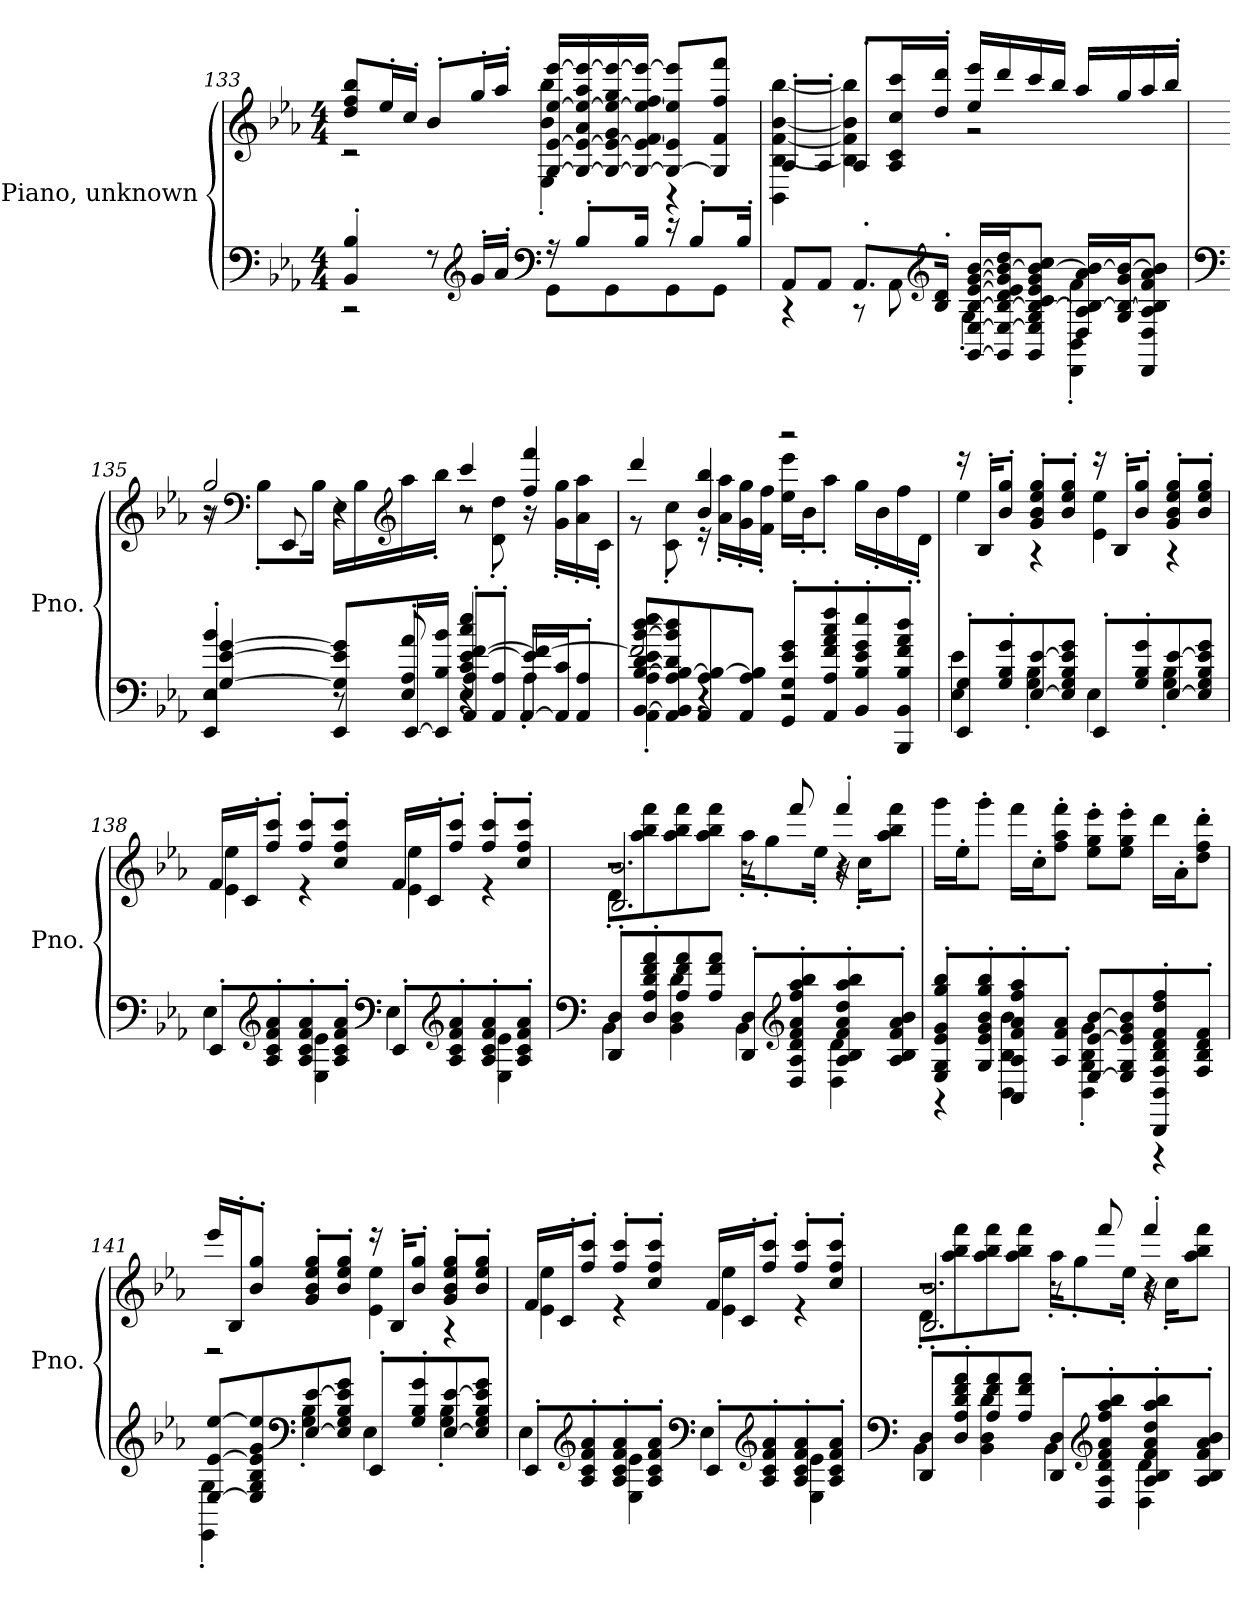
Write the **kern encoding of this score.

**kern	**kern
*part1	*part1
*staff2	*staff1
*I"Piano, unknown	*
*I'Pno.	*
!!LO:LB:g=z
*clefF4	*clefG2
*k[b-e-a-]	*k[b-e-a-]
*M4/4	*M4/4
=133	=133
*^	*^
4BB-/' 4B-/'	2r	8dd/ 8ff/ 8bb-/L	2r
.	.	16ee-'/L	.
.	.	16cc'/JJ	.
8r	.	8b-'/L	.
*clefG2	*	*	*
16g'/LL	.	16gg'/L	.
16a-'/JJ	.	16aa-'/JJ	.
*clefF4	*	*	*
16r	8GG\L	[16G/ [16e-/ [16ee-/ [16eee-/LL	4E-\' 4b-\' 4bb-\'
8B-'/L	.	16G/_ 16e-/_ 16a-/ 16ee-/_ 16aa-/ 16eee-/_	.
.	8GG\	16G/_ 16e-/_ 16g/ 16ee-/_ 16gg/ 16eee-/_	.
16B-/Jk	.	16G/_ 16e-/_ 16f/ 16ee-/_ 16ff/ 16eee-/_JJ	.
16r	8GG\	8G/_ 8e-/] 8ee-/] 8eee-/]L	4r
8B-'/L	.	.	.
.	8GG\J	8G/] 8f/ 8ff/ 8fff/J	.
16B-'/Jk	.	.	.
=134	=134	=134	=134
8AA-/L	4r	8A-'/L	4BB-\ [4B-\ [4f\ [4b-\ [4bb-\
8AA-/J	.	8A-'/J	.
8.AA-'/L	8r	8A-'/L	4B-\] 4f\] 4b-\] 4bb-\]
.	8AA-\	16A-/ 16c/ 16cc/ 16ccc/L	.
*clefG2	*	*	*
16B-/' 16d/'Jk	.	16dd/' 16ddd/'JJ	.
[16GG/ [16E-/ [16B-/ [16e-/ [16g/ [16b-/LL	4G'\	16ee-/ 16eee-/LL	2r
16GG/] 16E-/_ 16B-/_ 16d/ 16e-/] 16g/] 16b-/_ 16dd/J	.	16ddd/	.
8GG/ 8E-/] 8G/ 8B-/_ 8c/ 8e-/ 8g/ 8b-/_ 8cc/J	.	16ccc/	.
.	.	16bb-/JJ	.
16D/ 16A-/ 16B-/_ 16a-/ 16b-/_LL	4DD\' 4BB-\' 4f\'	16aa-/LL	.
16G/ 16B-/_ 16g/ 16b-/_J	.	16gg/	.
8DD/ 8D/ 8A-/ 8B-/] 8f/ 8a-/ 8b-/]J	.	16aa-/	.
.	.	16bb-'/JJ	.
*v	*v	*	*
*	*v	*v
!!LO:LB:g=z
=135	=135
*clefF4	*
*^	*^
*	*^	*	*^
4EE-/' 4E-/' 4b-/'	2r	[4G/ [4e-/ [4g/	2gg/	16r	8r
*	*	*	*clefF4	*	*
.	.	.	.	8B-'\L	.
.	.	.	.	.	8EE-/
.	.	.	.	16B-\Jk	.
8r	.	8EE-/ 8G/] 8e-/] 8g/]L	.	16E-\LL	4r
.	.	.	.	16B-\	.
*	*	*	*clefG2	*	*
8E-/' 8A-/' 8a-/'	.	[16EE-/L	.	16aa-\	.
.	.	16EE-/] 16B-/ 16b-/JJ	.	16bb-'\JJ	.
4E-/ 4c/ [4e-/ [4f/ 4cc/ 4ee-/	4r	8AA-/' 8A-/'L	4ccc/	8r	2r
.	.	8AA-/' 8A-/'J	.	8d\' 8dd\'	.
4e-/] 4f/_	4A-'\	[16AA-/LL	4ff/ 4fff/	16r	.
.	.	16AA-/] 16c/J	.	16g\' 16gg\'LL	.
.	.	8AA-/' 8A-/'J	.	16a-\' 16aa-\'	.
.	.	.	.	16c'\JJ	.
*	*	*	*	*v	*v
=136	=136	=136	=136	=136
2f/]	4AA-\' 4A-\' 4e-\' 4ee-\'	[8BB-/ [8B-/ [8d/ [8b-/ [8dd/L	4ddd/	8r
.	.	8AA-/ 8BB-/] 8A-/ 8B-/_ 8d/] 8b-/] 8dd/]	.	8c\' 8cc\'
.	4r	8AA-/ 8A-/ 8B-/_	4b-/ 4bb-/	16r
.	.	.	.	16a-\' 16aa-\'LL
.	.	8AA-/ 8A-/ 8B-/]J	.	16g\' 16gg\'
.	.	.	.	16f\' 16ff\'JJ
2r	2r	8GG/' 8G/' 8e-/' 8g/'L	2r	16ee-\ 16eee-\LL
.	.	.	.	16b-'\J
.	.	8AA-/' 8A-/' 8f/' 8a-/' 8cc/' 8ff/'	.	8aa-'\J
.	.	8BB-/' 8B-/' 8e-/' 8g/' 8ee-/'	.	16gg\LL
.	.	.	.	16b-'\
.	.	8BBB-/' 8BB-/' 8B-/' 8f/' 8a-/' 8dd/'J	.	16ff\
.	.	.	.	16d'\JJ
*	*v	*v	*	*
!!LO:LB:g=z	!!
=137	=137	=137	=137
8EE-/' 8G/'L	4E-\ 4e-\	16r	4ee-\
.	.	16B-'/KL	.
8G/' 8B-/' 8g/'	.	8b-/' 8gg/'J	.
[8E-/ [8e-/	4G\' 4B-\'	8g/' 8b-/' 8ee-/' 8gg/'L	4r
8E-/] 8G/ 8B-/ 8e-/] 8g/J	.	8b-/' 8ee-/' 8gg/'J	.
8EE-'/L	4E-\	16r	4e-\ 4ee-\
.	.	16B-'/KL	.
8G/' 8B-/' 8g/'	.	8b-/' 8gg/'J	.
[8E-/ [8e-/	4G\' 4B-\'	8g/' 8b-/' 8ee-/' 8gg/'L	4r
8E-/] 8G/ 8B-/ 8e-/] 8g/J	.	8b-/' 8ee-/' 8gg/'J	.
=138	=138	=138	=138
8EE-'/L	4E-\	16f/LL	4e-\ 4ee-\
.	.	16c'/J	.
*clefG2	*	*	*
8A-/' 8c/' 8f/' 8a-/'	.	8ff/' 8ccc/'J	.
8A-/' 8c/' 8f/' 8a-/'	4E-\ 4e-\	8ff/' 8ccc/'L	4r
8A-/' 8c/' 8f/' 8a-/'J	.	8cc/' 8ff/' 8ccc/'J	.
*clefF4	*	*	*
8EE-'/L	4E-\	16f/LL	4e-\ 4ee-\
.	.	16c'/J	.
*clefG2	*	*	*
8A-/' 8c/' 8f/' 8a-/'	.	8ff/' 8ccc/'J	.
8A-/' 8c/' 8f/' 8a-/'	4E-\ 4e-\	8ff/' 8ccc/'L	4r
8A-/' 8c/' 8f/' 8a-/'J	.	8cc/' 8ff/' 8ccc/'J	.
*	*	*v	*v
!!LO:LB:g=z
=139	=139	=139
*clefF4	*	*
*	*	*^
*	*	*	*^
8DD/' 8D/'L	4BB-\	2r	8d'\L	2.B-/ 2.b-/
8D/' 8A-/' 8d/' 8f/' 8a-/'	.	.	8aa-\ 8bb-\ 8fff\	.
8A-/ 8f/ 8a-/	4BB-\ 4D\ 4d\	.	8aa-\ 8bb-\ 8fff\	.
8A-/ 8f/ 8a-/J	.	.	8aa-\ 8bb-\ 8fff\J	.
8DD/' 8D/'L	4BB-\	8r	16aa-'\KL	.
.	.	.	8gg'\	.
*clefG2	*	*	*	*
8D/' 8A-/' 8d/' 8f/' 8a-/' 8ff/' 8aa-/' 8bb-/'	.	8fff/	.	.
.	.	.	16ee-'\Jk	.
8A-/' 8B-/' 8f/' 8a-/' 8dd/' 8aa-/' 8bb-/'	4D\ 4d\	4fff'/	16r	4r
.	.	.	16cc'\KL	.
8A-/' 8B-/' 8f/' 8a-/' 8b-/'J	.	.	8aa-\ 8bb-\ 8fff\J	.
*	*	*v	*v	*v
=140	=140	=140
8E-/' 8G/' 8e-/' 8g/' 8gg/' 8bb-/'L	4r	16ggg\LL
.	.	16ee-'\J
8G/' 8e-/' 8g/' 8b-/' 8gg/' 8bb-/'	.	8ggg'\J
8AA-/' 8A-/' 8f/' 8a-/' 8ff/' 8aa-/'	4BB-\ 4B-\ 4b-\	16fff\LL
.	.	16cc'\J
8A-/' 8f/' 8a-/'J	.	8ff\' 8aa-\' 8fff\'J
[8E-/ [8e-/ [8b-/L	4BB-\' 4G\' 4B-\' 4g\'	8ee-\' 8gg\' 8eee-\'L
8E-/] 8G/ 8e-/] 8g/ 8b-/]	.	8ee-\' 8gg\' 8eee-\'J
8BBB-/' 8BB-/' 8F/' 8B-/' 8d/' 8f/' 8dd/' 8ff/'	4r	16ddd\LL
.	.	16a-'\J
8F/' 8B-/' 8d/' 8f/'J	.	8dd\' 8ff\' 8ddd\'J
!!LO:LB:g=z
=141	=141	=141
*	*	*^
[8E-/ [8e-/ [8ee-/L	4EE-\' 4G\'	16eee-/LL	2r
.	.	16B-'/J	.
8E-/] 8G/ 8B-/ 8e-/] 8g/ 8ee-/]	.	8b-/' 8gg/'J	.
*clefF4	*	*	*
[8E-/ [8e-/	4G\' 4B-\'	8g/' 8b-/' 8ee-/' 8gg/'L	.
8E-/] 8G/ 8B-/ 8e-/] 8g/J	.	8b-/' 8ee-/' 8gg/'J	.
8EE-'/L	4E-\	16r	4e-\ 4ee-\
.	.	16B-'/KL	.
8G/' 8B-/' 8g/'	.	8b-/' 8gg/'J	.
[8E-/ [8e-/	4G\' 4B-\'	8g/' 8b-/' 8ee-/' 8gg/'L	4r
8E-/] 8G/ 8B-/ 8e-/] 8g/J	.	8b-/' 8ee-/' 8gg/'J	.
=142	=142	=142	=142
8EE-'/L	4E-\	16f/LL	4e-\ 4ee-\
.	.	16c'/J	.
*clefG2	*	*	*
8A-/' 8c/' 8f/' 8a-/'	.	8ff/' 8ccc/'J	.
8A-/' 8c/' 8f/' 8a-/'	4E-\ 4e-\	8ff/' 8ccc/'L	4r
8A-/' 8c/' 8f/' 8a-/'J	.	8cc/' 8ff/' 8ccc/'J	.
*clefF4	*	*	*
8EE-'/L	4E-\	16f/LL	4e-\ 4ee-\
.	.	16c'/J	.
*clefG2	*	*	*
8A-/' 8c/' 8f/' 8a-/'	.	8ff/' 8ccc/'J	.
8A-/' 8c/' 8f/' 8a-/'	4E-\ 4e-\	8ff/' 8ccc/'L	4r
8A-/' 8c/' 8f/' 8a-/'J	.	8cc/' 8ff/' 8ccc/'J	.
*	*	*v	*v
!!LO:PB:g=z
=143	=143	=143
*clefF4	*	*
*	*	*^
*	*	*	*^
8DD/' 8D/'L	4BB-\	2r	8d'\L	2.B-/ 2.b-/
8D/' 8A-/' 8d/' 8f/' 8a-/'	.	.	8aa-\ 8bb-\ 8fff\	.
8A-/ 8f/ 8a-/	4BB-\ 4D\ 4d\	.	8aa-\ 8bb-\ 8fff\	.
8A-/ 8f/ 8a-/J	.	.	8aa-\ 8bb-\ 8fff\J	.
8DD/' 8D/'L	4BB-\	8r	16aa-'\KL	.
.	.	.	8gg'\	.
*clefG2	*	*	*	*
8D/' 8A-/' 8d/' 8f/' 8a-/' 8ff/' 8aa-/' 8bb-/'	.	8fff/	.	.
.	.	.	16ee-'\Jk	.
8A-/' 8B-/' 8f/' 8a-/' 8dd/' 8aa-/' 8bb-/'	4D\ 4d\	4fff'/	16r	4r
.	.	.	16cc'\KL	.
8A-/' 8B-/' 8f/' 8a-/' 8b-/'J	.	.	8aa-\ 8bb-\ 8fff\J	.
*v	*v	*	*	*
*	*v	*v	*v
=	=
*-	*-
